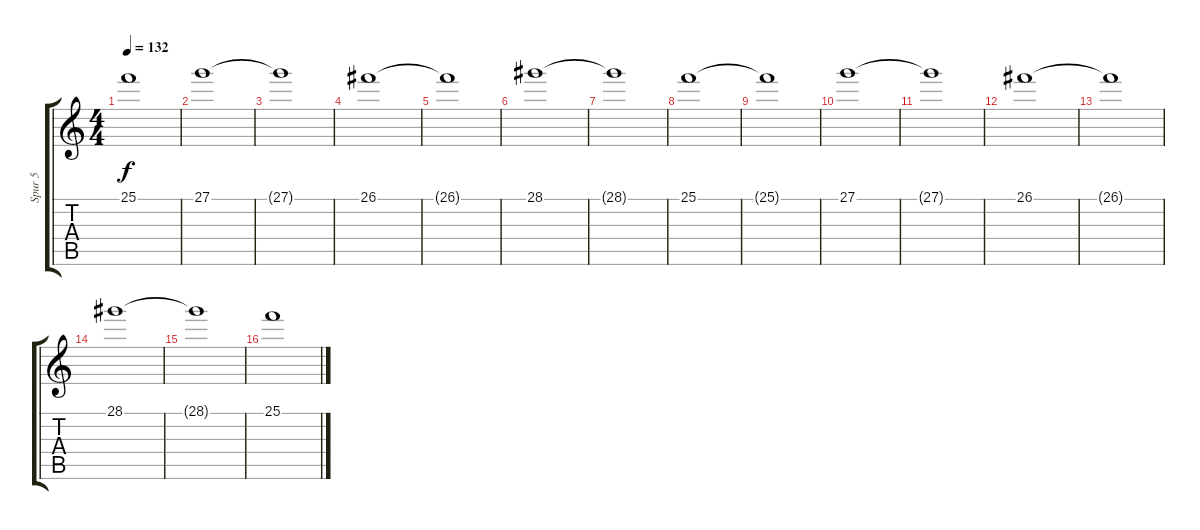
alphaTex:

\track ("Spur 5" "Spur 5") {instrument stringensemble2}
\staff {score tabs}
\tuning (E4 B3 G3 D3 A2 E2) {hide}
\ts (4 4)
\tempo 132
\clef g2
\ks c
25.1{t}.1{dy f} |
27.1.1 |
27.1{t}.1 |
26.1.1 |
26.1{t}.1 |
28.1.1 |
28.1{t}.1 |
25.1.1 |
25.1{t}.1 |
27.1.1 |
27.1{t}.1 |
26.1.1 |
26.1{t}.1 |
28.1.1 |
28.1{t}.1 |
25.1.1
